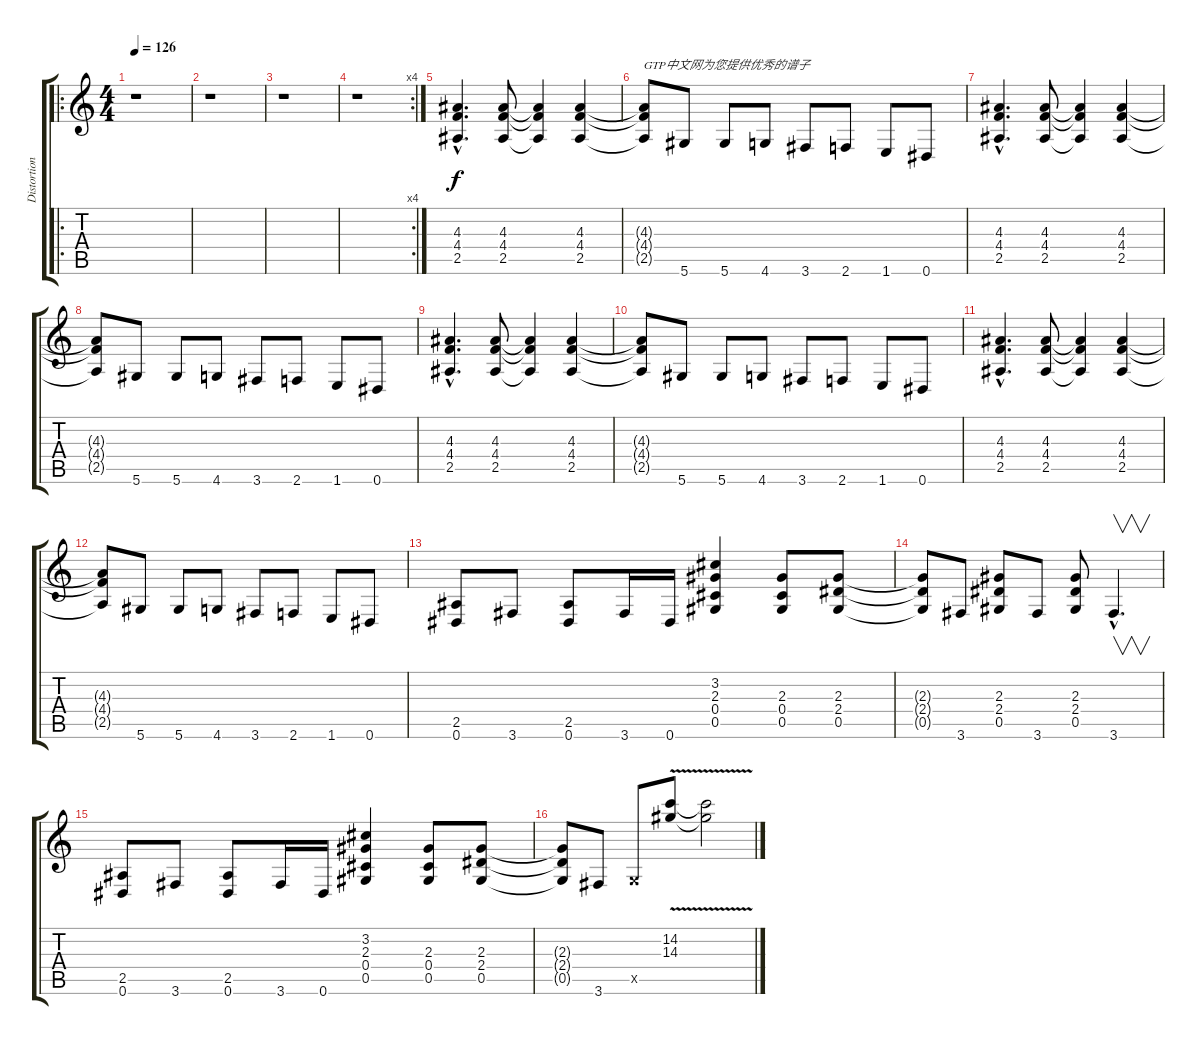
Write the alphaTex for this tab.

\track ("Distortion Guitar" "Distortion") {instrument distortionguitar}
\staff {score tabs}
\tuning (Eb4 Bb3 Gb3 Db3 Ab2 Eb2) {hide}
\ro
\ts (4 4)
\tempo 126
\clef g2
\ks c
r.1{dy f instrument distortionguitar} |
r.1 |
r.1 |
\rc 4
r.1 |
(4.3{hac} 4.4{hac} 2.5{hac}).4{d} (4.3 4.4 2.5).8 (4.3{t} 4.4{t} 2.5{t}).4 (4.3 4.4 2.5).4 |
(4.3{t} 4.4{t} 2.5{t}).8{txt "GTP中文网为您提供优秀的谱子"} 5.6.8 5.6.8 4.6.8 3.6.8 2.6.8 1.6.8 0.6.8 |
(4.3{hac} 4.4{hac} 2.5{hac}).4{d} (4.3 4.4 2.5).8 (4.3{t} 4.4{t} 2.5{t}).4 (4.3 4.4 2.5).4 |
(4.3{t} 4.4{t} 2.5{t}).8 5.6.8 5.6.8 4.6.8 3.6.8 2.6.8 1.6.8 0.6.8 |
(4.3{hac} 4.4{hac} 2.5{hac}).4{d} (4.3 4.4 2.5).8 (4.3{t} 4.4{t} 2.5{t}).4 (4.3 4.4 2.5).4 |
(4.3{t} 4.4{t} 2.5{t}).8 5.6.8 5.6.8 4.6.8 3.6.8 2.6.8 1.6.8 0.6.8 |
(4.3{hac} 4.4{hac} 2.5{hac}).4{d} (4.3 4.4 2.5).8 (4.3{t} 4.4{t} 2.5{t}).4 (4.3 4.4 2.5).4 |
(4.3{t} 4.4{t} 2.5{t}).8 5.6.8 5.6.8 4.6.8 3.6.8 2.6.8 1.6.8 0.6.8 |
(2.5 0.6).8 3.6.8 (2.5 0.6).8 3.6.16 0.6.16 (3.2 2.3 0.4 0.5).4 (2.3 0.4 0.5).8 (2.3 2.4 0.5).8 |
(2.3{t} 2.4{t} 0.5{t}).8 3.6.8 (2.3 2.4 0.5).8 3.6.8 (2.3 2.4 0.5).8 3.6{hac}.4{v d} |
(2.5 0.6).8 3.6.8 (2.5 0.6).8 3.6.16 0.6.16 (3.2 2.3 0.4 0.5).4 (2.3 0.4 0.5).8 (2.3 2.4 0.5).8 |
(2.3{t} 2.4{t} 0.5{t}).8 3.6.8 -1.5{x}.8 (14.2{v} 14.3{v}).8 (14.2{t} 14.3{t}).2
